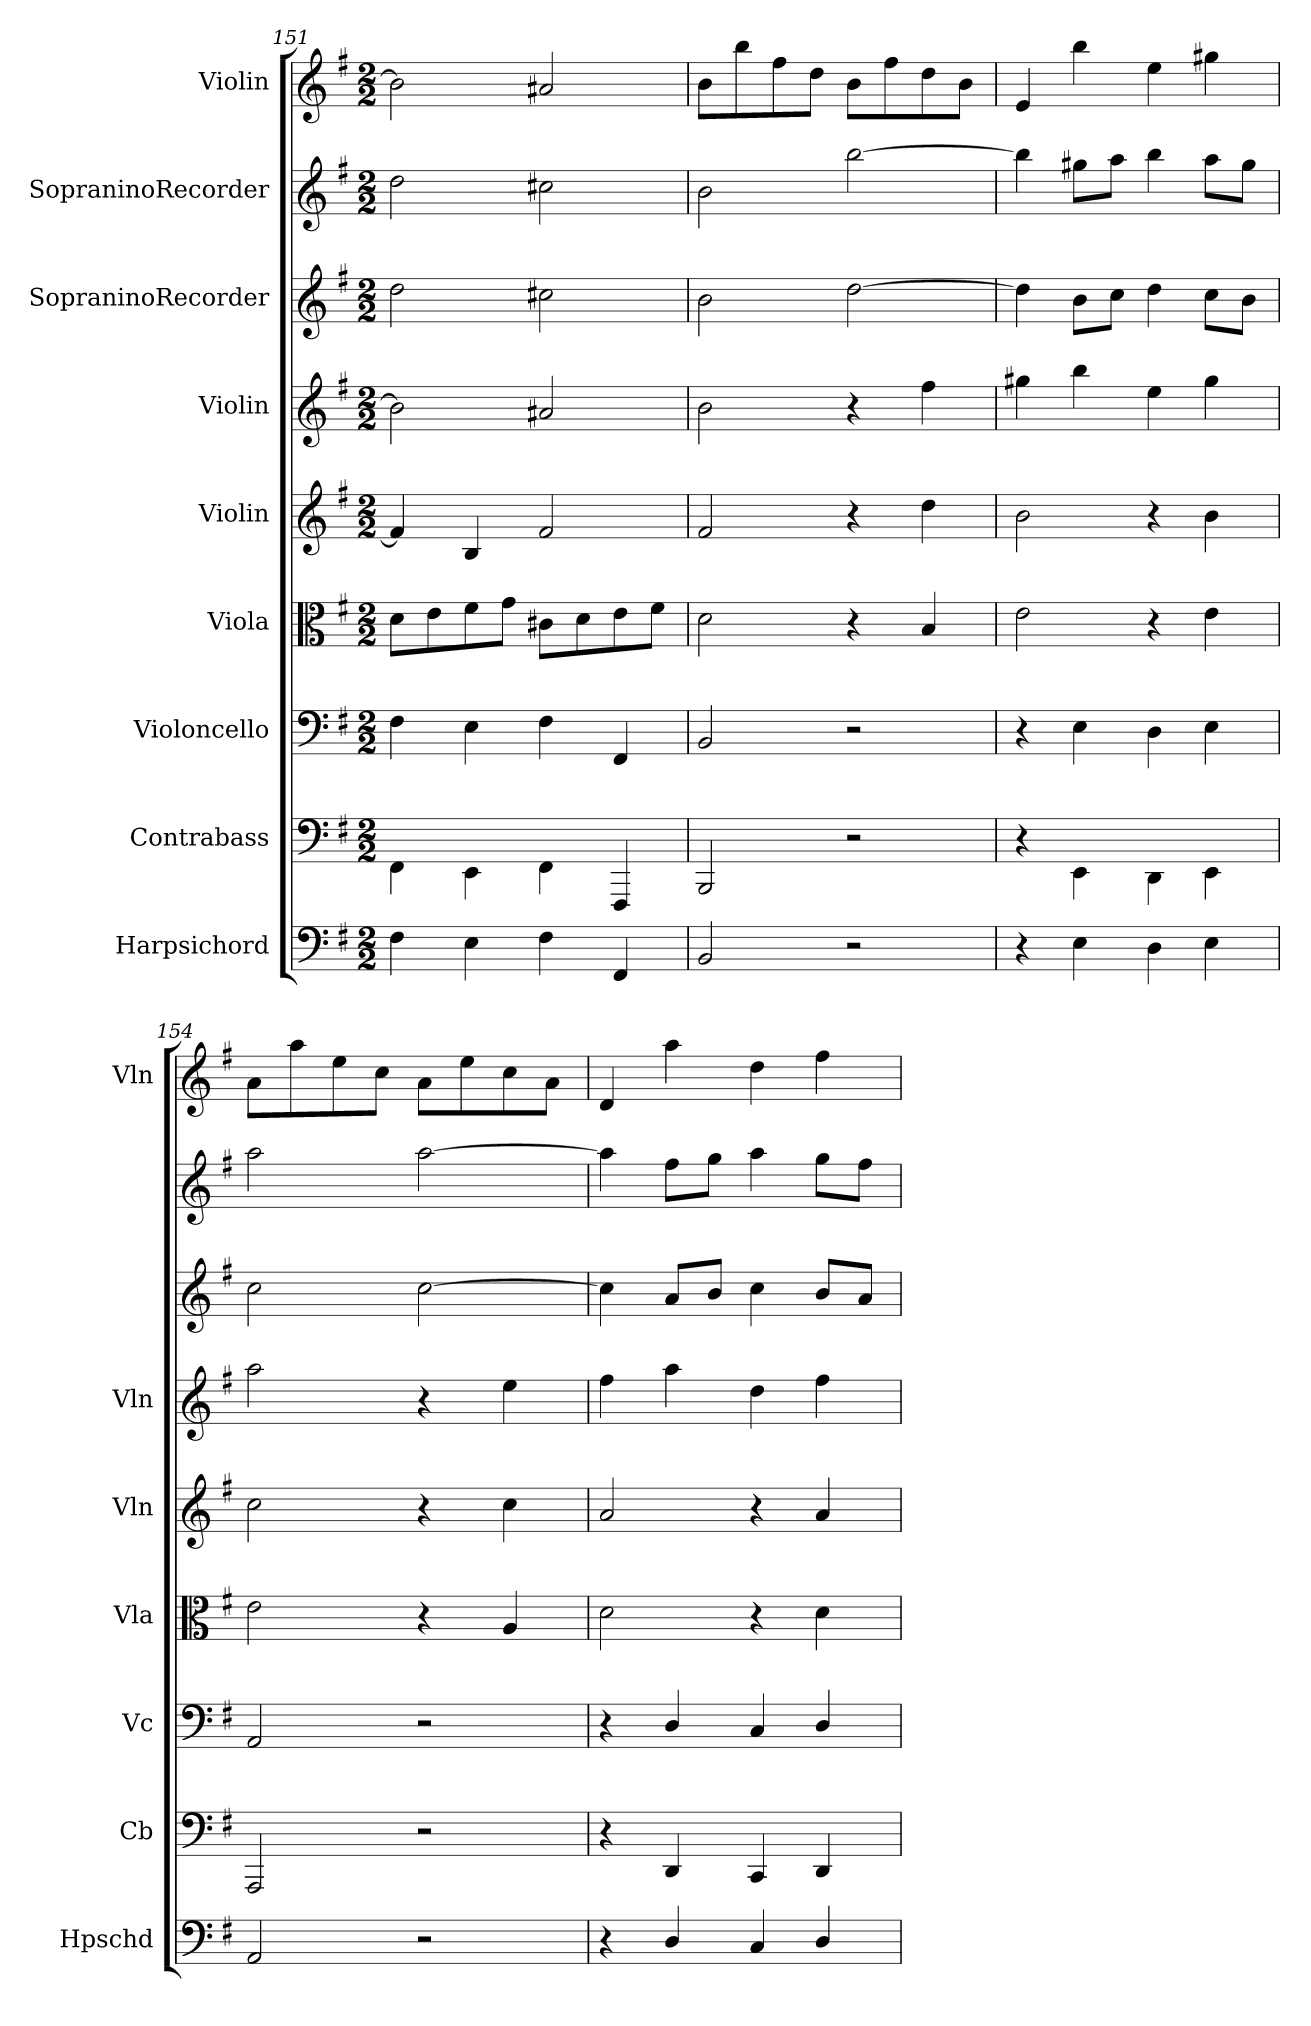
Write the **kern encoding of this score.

**kern	**kern	**kern	**kern	**kern	**kern	**kern	**kern	**kern
*part9	*part8	*part7	*part6	*part5	*part4	*part3	*part2	*part1
*staff9	*staff8	*staff7	*staff6	*staff5	*staff4	*staff3	*staff2	*staff1
*I"Harpsichord	*I"Contrabass	*I"Violoncello	*I"Viola	*I"Violin	*I"Violin	*I"SopraninoRecorder	*I"SopraninoRecorder	*I"Violin
*I'Hpschd	*I'Cb	*I'Vc	*I'Vla	*I'Vln	*I'Vln	*	*	*I'Vln
*clefF4	*clefF4	*clefF4	*clefC3	*clefG2	*clefG2	*clefG2	*clefG2	*clefG2
*k[f#]	*k[f#]	*k[f#]	*k[f#]	*k[f#]	*k[f#]	*k[f#]	*k[f#]	*k[f#]
*G:	*G:	*G:	*G:	*G:	*G:	*G:	*G:	*G:
*M2/2	*M2/2	*M2/2	*M2/2	*M2/2	*M2/2	*M2/2	*M2/2	*M2/2
=151	=151	=151	=151	=151	=151	=151	=151	=151
4F#\	4FF#\	4F#\	8d\L	4f#/]	2b\]	2dd\	2dd\	2b\]
.	.	.	8e\	.	.	.	.	.
4E\	4EE\	4E\	8f#\	4B/	.	.	.	.
.	.	.	8g\J	.	.	.	.	.
4F#\	4FF#\	4F#\	8c#X\L	2f#/	2a#X/	2cc#X\	2cc#X\	2a#X/
.	.	.	8d\	.	.	.	.	.
4FF#/	4FFF#/	4FF#/	8e\	.	.	.	.	.
.	.	.	8f#\J	.	.	.	.	.
=152	=152	=152	=152	=152	=152	=152	=152	=152
2BB/	2BBB/	2BB/	2d\	2f#/	2b\	2b\	2b\	8b\L
.	.	.	.	.	.	.	.	8bb\
.	.	.	.	.	.	.	.	8ff#\
.	.	.	.	.	.	.	.	8dd\J
2r	2r	2r	4r	4r	4r	[2dd\	[2bb\	8b\L
.	.	.	.	.	.	.	.	8ff#\
.	.	.	4B/	4dd\	4ff#\	.	.	8dd\
.	.	.	.	.	.	.	.	8b\J
=153	=153	=153	=153	=153	=153	=153	=153	=153
4r	4r	4r	2e\	2b\	4gg#X\	4dd\]	4bb\]	4e/
4E\	4EE\	4E\	.	.	4bb\	8b\L	8gg#X\L	4bb\
.	.	.	.	.	.	8cc\J	8aa\J	.
4D\	4DD\	4D\	4r	4r	4ee\	4dd\	4bb\	4ee\
4E\	4EE\	4E\	4e\	4b\	4gg#\	8cc\L	8aa\L	4gg#X\
.	.	.	.	.	.	8b\J	8gg#\J	.
=154	=154	=154	=154	=154	=154	=154	=154	=154
2AA/	2AAA/	2AA/	2e\	2cc\	2aa\	2cc\	2aa\	8a\L
.	.	.	.	.	.	.	.	8aa\
.	.	.	.	.	.	.	.	8ee\
.	.	.	.	.	.	.	.	8cc\J
2r	2r	2r	4r	4r	4r	[2cc\	[2aa\	8a\L
.	.	.	.	.	.	.	.	8ee\
.	.	.	4A/	4cc\	4ee\	.	.	8cc\
.	.	.	.	.	.	.	.	8a\J
=155	=155	=155	=155	=155	=155	=155	=155	=155
4r	4r	4r	2d\	2a/	4ff#\	4cc\]	4aa\]	4d/
4D/	4DD/	4D/	.	.	4aa\	8a/L	8ff#\L	4aa\
.	.	.	.	.	.	8b/J	8gg\J	.
4C/	4CC/	4C/	4r	4r	4dd\	4cc\	4aa\	4dd\
4D/	4DD/	4D/	4d\	4a/	4ff#\	8b/L	8gg\L	4ff#\
.	.	.	.	.	.	8a/J	8ff#\J	.
=	=	=	=	=	=	=	=	=
*-	*-	*-	*-	*-	*-	*-	*-	*-
